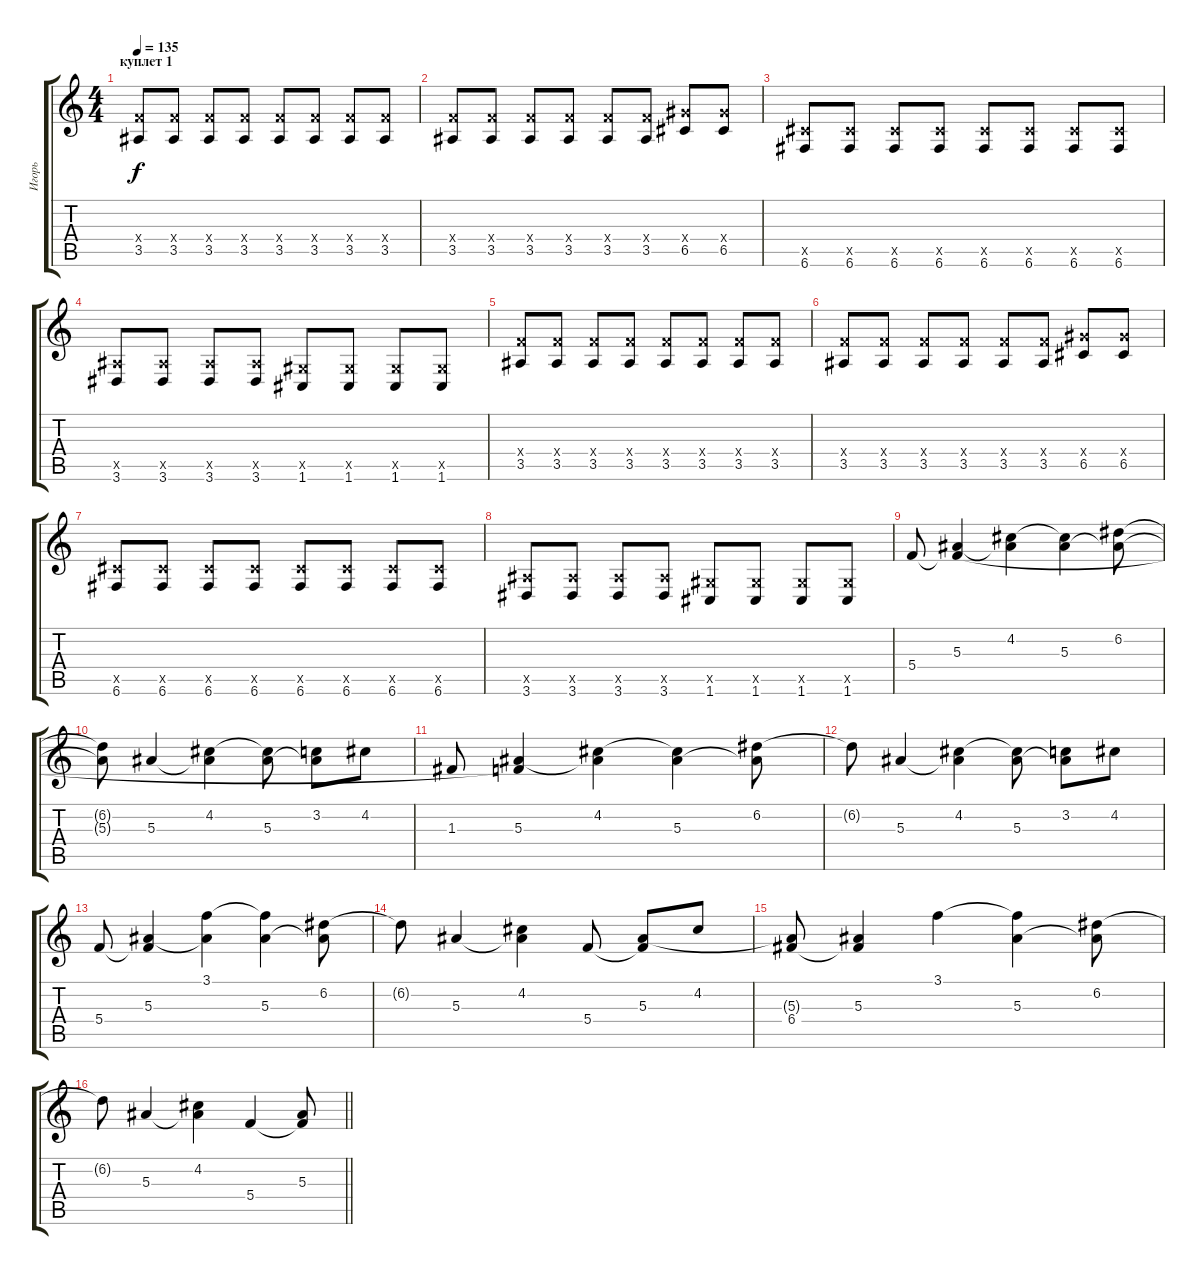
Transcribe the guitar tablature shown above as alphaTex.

\track ("Игорь" "Игорь") {instrument distortionguitar}
\staff {score tabs}
\tuning (D4 A3 F3 C3 G2 C2) {hide}
\ts (4 4)
\section ("" "куплет 1")
\tempo 135
\clef g2
\ks c
(5.4{x} 3.5).8{dy f} (5.4{x} 3.5).8 (5.4{x} 3.5).8 (5.4{x} 3.5).8 (5.4{x} 3.5).8 (5.4{x} 3.5).8 (5.4{x} 3.5).8 (5.4{x} 3.5).8 |
(5.4{x} 3.5).8 (5.4{x} 3.5).8 (5.4{x} 3.5).8 (5.4{x} 3.5).8 (5.4{x} 3.5).8 (5.4{x} 3.5).8 (8.4{x} 6.5).8 (8.4{x} 6.5).8 |
(6.5{x} 6.6).8 (6.5{x} 6.6).8 (6.5{x} 6.6).8 (6.5{x} 6.6).8 (6.5{x} 6.6).8 (6.5{x} 6.6).8 (6.5{x} 6.6).8 (6.5{x} 6.6).8 |
(3.5{x} 3.6).8 (3.5{x} 3.6).8 (3.5{x} 3.6).8 (3.5{x} 3.6).8 (1.5{x} 1.6).8 (1.5{x} 1.6).8 (1.5{x} 1.6).8 (1.5{x} 1.6).8 |
(5.4{x} 3.5).8 (5.4{x} 3.5).8 (5.4{x} 3.5).8 (5.4{x} 3.5).8 (5.4{x} 3.5).8 (5.4{x} 3.5).8 (5.4{x} 3.5).8 (5.4{x} 3.5).8 |
(5.4{x} 3.5).8 (5.4{x} 3.5).8 (5.4{x} 3.5).8 (5.4{x} 3.5).8 (5.4{x} 3.5).8 (5.4{x} 3.5).8 (8.4{x} 6.5).8 (8.4{x} 6.5).8 |
(6.5{x} 6.6).8 (6.5{x} 6.6).8 (6.5{x} 6.6).8 (6.5{x} 6.6).8 (6.5{x} 6.6).8 (6.5{x} 6.6).8 (6.5{x} 6.6).8 (6.5{x} 6.6).8 |
(3.5{x} 3.6).8 (3.5{x} 3.6).8 (3.5{x} 3.6).8 (3.5{x} 3.6).8 (1.5{x} 1.6).8 (1.5{x} 1.6).8 (1.5{x} 1.6).8 (1.5{x} 1.6).8 |
5.4.8{volume 10 instrument acousticguitarsteel} (5.3 5.4{t}).4 (4.2 5.3{t}).4 (4.2{t} 5.3).4 (6.2 5.3{t}).8 |
(6.2{t} 5.3{t}).8 5.3.4 (4.2 5.3{t}).4 (4.2{t} 5.3).8 (3.2 5.3{t}).8 4.2.8 |
1.3.8 (5.3 5.4{t}).4 (4.2 5.3{t}).4 (4.2{t} 5.3).4 (6.2 5.3{t}).8 |
6.2{t}.8 5.3.4 (4.2 5.3{t}).4 (4.2{t} 5.3).8 (3.2 5.3{t}).8 4.2.8 |
5.4.8 (5.3 5.4{t}).4 (3.1 5.3{t}).4 (3.1{t} 5.3).4 (6.2 5.3{t}).8 |
6.2{t}.8 5.3.4 (4.2 5.3{t}).4 5.4.8 (5.3 5.4{t}).8 4.2.8 |
(5.3{t} 6.4).8 (5.3 6.4{t}).4 3.1.4 (3.1{t} 5.3).4 (6.2 5.3{t}).8 |
\barLineRight lightlight
6.2{t}.8 5.3.4 (4.2 5.3{t}).4 5.4.4 (5.3 5.4{t}).8
